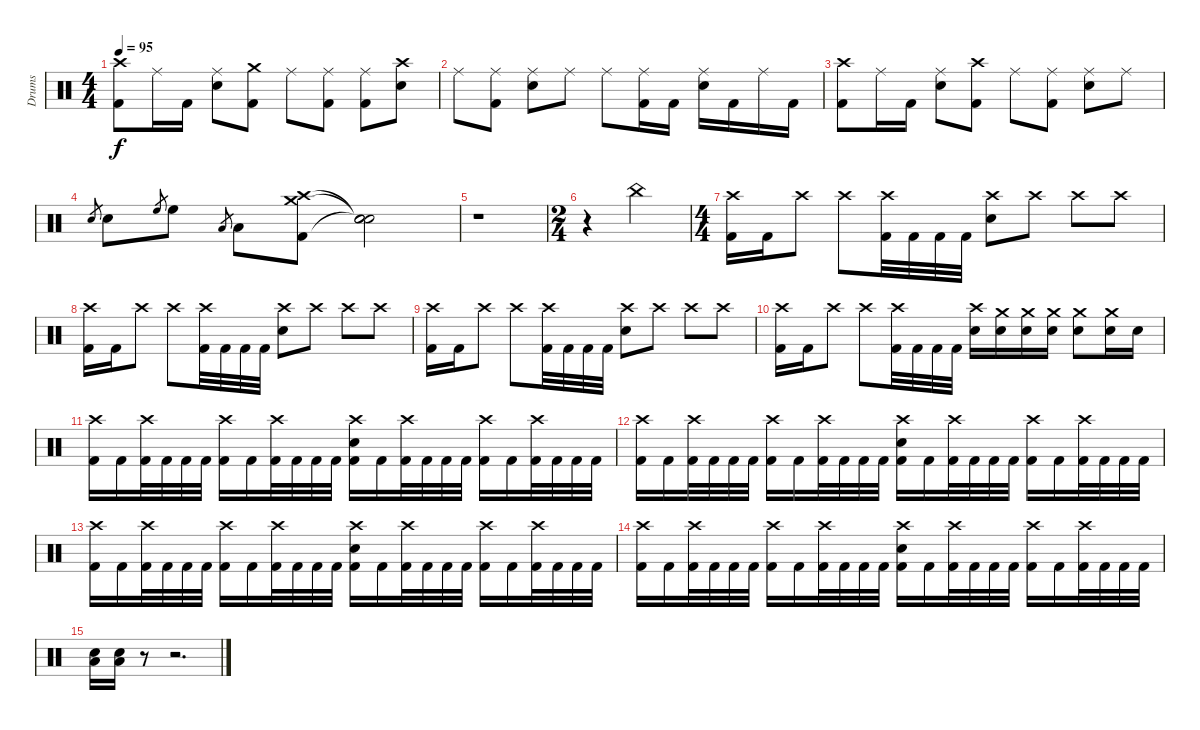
\track ("Drums" "Drums") {instrument percussion}
\staff {score}
\articulation defaults
\ts (4 4)
\tempo 95
\clef neutral
\ks c
("Crash high (hit)" "Kick (hit) 2").8{dy f} "Ride (middle)".16 "Kick (hit) 2".16 ("Ride (middle)" "Electric Snare (hit)").8 ("Crash medium (hit)" "Kick (hit) 2").8 "Ride (middle)".8 ("Ride (middle)" "Kick (hit) 2").8 ("Ride (middle)" "Kick (hit) 2").8 ("Crash high (hit)" "Electric Snare (hit)").8 |
"Ride (middle)".8 ("Ride (middle)" "Kick (hit) 2").8 ("Ride (middle)" "Electric Snare (hit)").8 "Ride (middle)".8 "Ride (middle)".8 ("Ride (middle)" "Kick (hit) 2").16 "Kick (hit) 2".16 ("Ride (middle)" "Electric Snare (hit)").16 "Kick (hit) 2".16 "Ride (middle)".16 "Kick (hit) 2".16 |
("Crash high (hit)" "Kick (hit) 2").8 "Ride (middle)".16 "Kick (hit) 2".16 ("Ride (middle)" "Electric Snare (hit)").8 ("Crash high (hit)" "Kick (hit) 2").8 "Ride (middle)".8 ("Ride (middle)" "Kick (hit) 2").8 ("Ride (middle)" "Electric Snare (hit)").8 "Ride (middle)".8 |
"Electric Snare (hit)".8{gr} "Electric Snare (hit)".8 "High Floor Tom (hit)".8{gr} "High Floor Tom (hit)".8 "Low Tom (hit)".8{gr} "Low Tom (hit)".8 ("Crash medium (hit)" "Crash high (hit)" "Kick (hit) 2").8 ("Snare (hit)"{t} "Snare (hit)"{t} "Snare (hit)"{t}).2 |
r.1 |
\ts (2 4)
r.4 "China (hit)".4 |
\ts (4 4)
("Crash high (hit)" "Kick (hit) 2").16 "Kick (hit) 2".16 "Crash high (hit)".8 "Crash high (hit)".8 ("Crash high (hit)" "Kick (hit) 2").32 "Kick (hit) 2".32 "Kick (hit) 2".32 "Kick (hit) 2".32 ("Crash high (hit)" "Electric Snare (hit)").8 "Crash high (hit)".8 "Crash high (hit)".8 "Crash high (hit)".8 |
("Crash high (hit)" "Kick (hit) 2").16 "Kick (hit) 2".16 "Crash high (hit)".8 "Crash high (hit)".8 ("Crash high (hit)" "Kick (hit) 2").32 "Kick (hit) 2".32 "Kick (hit) 2".32 "Kick (hit) 2".32 ("Crash high (hit)" "Electric Snare (hit)").8 "Crash high (hit)".8 "Crash high (hit)".8 "Crash high (hit)".8 |
("Crash high (hit)" "Kick (hit) 2").16 "Kick (hit) 2".16 "Crash high (hit)".8 "Crash high (hit)".8 ("Crash high (hit)" "Kick (hit) 2").32 "Kick (hit) 2".32 "Kick (hit) 2".32 "Kick (hit) 2".32 ("Crash high (hit)" "Electric Snare (hit)").8 "Crash high (hit)".8 "Crash high (hit)".8 "Crash high (hit)".8 |
("Crash high (hit)" "Kick (hit) 2").16 "Kick (hit) 2".16 "Crash high (hit)".8 "Crash high (hit)".8 ("Crash high (hit)" "Kick (hit) 2").32 "Kick (hit) 2".32 "Kick (hit) 2".32 "Kick (hit) 2".32 ("Crash high (hit)" "Electric Snare (hit)").16 ("Crash medium (hit)" "Electric Snare (hit)").16 ("Crash medium (hit)" "Electric Snare (hit)").16 ("Crash medium (hit)" "Electric Snare (hit)").16 ("Crash medium (hit)" "Electric Snare (hit)").8 ("Crash medium (hit)" "Electric Snare (hit)").16 "Electric Snare (hit)".16 |
("Crash high (hit)" "Kick (hit) 2").16 "Kick (hit) 2".16 ("Crash high (hit)" "Kick (hit) 2").32 "Kick (hit) 2".32 "Kick (hit) 2".32 "Kick (hit) 2".32 ("Crash high (hit)" "Kick (hit) 2").16 "Kick (hit) 2".16 ("Crash high (hit)" "Kick (hit) 2").32 "Kick (hit) 2".32 "Kick (hit) 2".32 "Kick (hit) 2".32 ("Crash high (hit)" "Electric Snare (hit)" "Kick (hit) 2").16 "Kick (hit) 2".16 ("Crash high (hit)" "Kick (hit) 2").32 "Kick (hit) 2".32 "Kick (hit) 2".32 "Kick (hit) 2".32 ("Crash high (hit)" "Kick (hit) 2").16 "Kick (hit) 2".16 ("Crash high (hit)" "Kick (hit) 2").32 "Kick (hit) 2".32 "Kick (hit) 2".32 "Kick (hit) 2".32 |
("Crash high (hit)" "Kick (hit) 2").16 "Kick (hit) 2".16 ("Crash high (hit)" "Kick (hit) 2").32 "Kick (hit) 2".32 "Kick (hit) 2".32 "Kick (hit) 2".32 ("Crash high (hit)" "Kick (hit) 2").16 "Kick (hit) 2".16 ("Crash high (hit)" "Kick (hit) 2").32 "Kick (hit) 2".32 "Kick (hit) 2".32 "Kick (hit) 2".32 ("Crash high (hit)" "Electric Snare (hit)" "Kick (hit) 2").16 "Kick (hit) 2".16 ("Crash high (hit)" "Kick (hit) 2").32 "Kick (hit) 2".32 "Kick (hit) 2".32 "Kick (hit) 2".32 ("Crash high (hit)" "Kick (hit) 2").16 "Kick (hit) 2".16 ("Crash high (hit)" "Kick (hit) 2").32 "Kick (hit) 2".32 "Kick (hit) 2".32 "Kick (hit) 2".32 |
("Crash high (hit)" "Kick (hit) 2").16 "Kick (hit) 2".16 ("Crash high (hit)" "Kick (hit) 2").32 "Kick (hit) 2".32 "Kick (hit) 2".32 "Kick (hit) 2".32 ("Crash high (hit)" "Kick (hit) 2").16 "Kick (hit) 2".16 ("Crash high (hit)" "Kick (hit) 2").32 "Kick (hit) 2".32 "Kick (hit) 2".32 "Kick (hit) 2".32 ("Crash high (hit)" "Electric Snare (hit)" "Kick (hit) 2").16 "Kick (hit) 2".16 ("Crash high (hit)" "Kick (hit) 2").32 "Kick (hit) 2".32 "Kick (hit) 2".32 "Kick (hit) 2".32 ("Crash high (hit)" "Kick (hit) 2").16 "Kick (hit) 2".16 ("Crash high (hit)" "Kick (hit) 2").32 "Kick (hit) 2".32 "Kick (hit) 2".32 "Kick (hit) 2".32 |
("Crash high (hit)" "Kick (hit) 2").16 "Kick (hit) 2".16 ("Crash high (hit)" "Kick (hit) 2").32 "Kick (hit) 2".32 "Kick (hit) 2".32 "Kick (hit) 2".32 ("Crash high (hit)" "Kick (hit) 2").16 "Kick (hit) 2".16 ("Crash high (hit)" "Kick (hit) 2").32 "Kick (hit) 2".32 "Kick (hit) 2".32 "Kick (hit) 2".32 ("Crash high (hit)" "Electric Snare (hit)" "Kick (hit) 2").16 "Kick (hit) 2".16 ("Crash high (hit)" "Kick (hit) 2").32 "Kick (hit) 2".32 "Kick (hit) 2".32 "Kick (hit) 2".32 ("Crash high (hit)" "Kick (hit) 2").16 "Kick (hit) 2".16 ("Crash high (hit)" "Kick (hit) 2").32 "Kick (hit) 2".32 "Kick (hit) 2".32 "Kick (hit) 2".32 |
("Low Floor Tom (hit)" "Electric Snare (hit)").16 ("Low Floor Tom (hit)" "Electric Snare (hit)").16 r.8 r.2{d}
